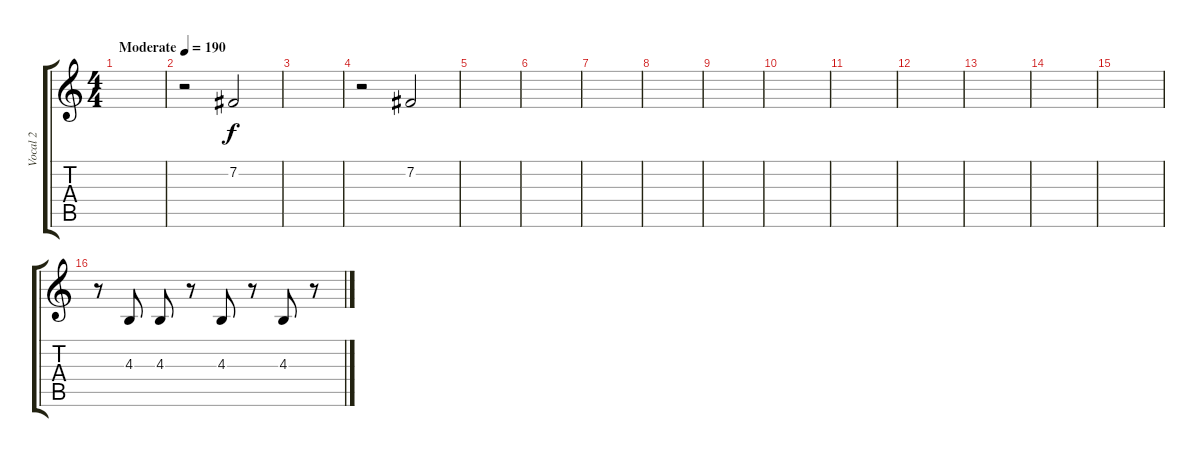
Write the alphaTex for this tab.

\track ("Vocal 2" "Vocal 2") {instrument clarinet}
\staff {score tabs}
\tuning (E4 B3 G3 D3 A2 D2) {hide}
\ts (4 4)
\tempo (190 "Moderate")
\clef g2
\ks c
|
r.2 7.2.2 |
|
r.2 7.2.2 |
|
|
|
|
|
|
|
|
|
|
|
r.8 4.3.8 4.3.8 r.8 4.3.8 r.8 4.3.8 r.8
